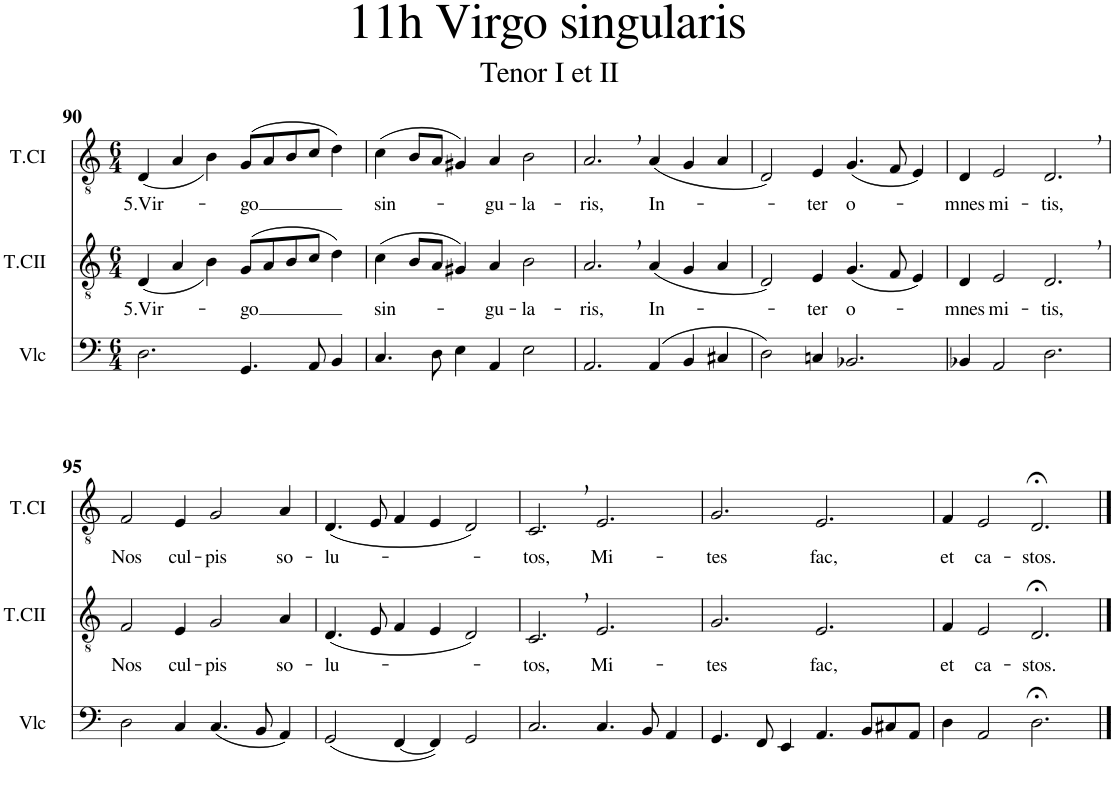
**kern	**kern	**text	**kern	**text
*part3	*part2	*part2	*part1	*part1
*staff3	*staff2	*staff2	*staff1	*staff1
*I"Violoncelle	*I"Ténor CII	*	*I"Tenor CI	*
*I'Vlc	*I'T.CII	*	*I'T.CI	*
!!LO:PB:g=z
*clefF4	*clefGv2	*	*clefGv2	*
*k[]	*k[]	*	*k[]	*
*M6/4	*M6/4	*	*M6/4	*
=90	=90	=90	=90	=90
!	!	!LO:LY:b	!	!LO:LY:b
2.D\	(<4D/	5.Vir-	(<4D/	5.Vir-
.	4A/	.	4A/	.
.	4B\)	.	4B\)	.
!	!	!LO:LY:b	!	!LO:LY:b
4.GG/	(8G/L	-go	(8G/L	-go
.	8A/	.	8A/	.
.	8B/	.	8B/	.
8AA/	8c/J	.	8c/J	.
4BB/	4d\)	.	4d\)	.
=91	=91	=91	=91	=91
!	!	!LO:LY:b	!	!LO:LY:b
4.C/	(4c\	sin-	(4c\	sin-
.	8B/L	.	8B/L	.
8D\	8A/J	.	8A/J	.
4E\	4G#X/)	.	4G#X/)	.
!	!	!LO:LY:b	!	!LO:LY:b
4AA/	4A/	-gu-	4A/	-gu-
!	!	!LO:LY:b	!	!LO:LY:b
2E\	2B\	-la-	2B\	-la-
=92	=92	=92	=92	=92
!	!	!LO:LY:b	!	!LO:LY:b
2.AA/	2.A,/	-ris,	2.A,/	-ris,
!	!	!LO:LY:b	!	!LO:LY:b
(4AA/	(4A/	In-	(4A/	In-
4BB/	4G/	.	4G/	.
4C#X/	4A/	.	4A/	.
=93	=93	=93	=93	=93
2D\)	2D/)	.	2D/)	.
!	!	!LO:LY:b	!	!LO:LY:b
4Cn/	4E/	-ter	4E/	-ter
!	!	!LO:LY:b	!	!LO:LY:b
2.BB-X/	(4.G/	o-	(4.G/	o-
.	8F/	.	8F/	.
.	4E/)	.	4E/)	.
=94	=94	=94	=94	=94
!	!	!LO:LY:b	!	!LO:LY:b
4BB-X/	4D/	-mnes	4D/	-mnes
!	!	!LO:LY:b	!	!LO:LY:b
2AA/	2E/	mi-	2E/	mi-
!	!	!LO:LY:b	!	!LO:LY:b
2.D\	2.D,/	-tis,	2.D,/	-tis,
!!LO:LB:g=z
=95	=95	=95	=95	=95
!	!	!LO:LY:b	!	!LO:LY:b
2D\	2F/	Nos	2F/	Nos
!	!	!LO:LY:b	!	!LO:LY:b
4C/	4E/	cul-	4E/	cul-
!	!	!LO:LY:b	!	!LO:LY:b
(4.C/	2G/	-pis	2G/	-pis
8BB/	.	.	.	.
!	!	!LO:LY:b	!	!LO:LY:b
4AA/)	4A/	so-	4A/	so-
=96	=96	=96	=96	=96
!	!	!LO:LY:b	!	!LO:LY:b
(2GG/	(4.D/	-lu-	(4.D/	-lu-
.	8E/	.	8E/	.
[4FF/	4F/	.	4F/	.
4FF/])	4E/	.	4E/	.
2GG/	2D/)	.	2D/)	.
=97	=97	=97	=97	=97
!	!	!LO:LY:b	!	!LO:LY:b
2.C/	2.C,/	-tos,	2.C,/	-tos,
!	!	!LO:LY:b	!	!LO:LY:b
4.C/	2.E/	Mi-	2.E/	Mi-
8BB/	.	.	.	.
4AA/	.	.	.	.
=98	=98	=98	=98	=98
!	!	!LO:LY:b	!	!LO:LY:b
4.GG/	2.G/	-tes	2.G/	-tes
8FF/	.	.	.	.
4EE/	.	.	.	.
!	!	!LO:LY:b	!	!LO:LY:b
4.AA/	2.E/	fac,	2.E/	fac,
8BB/L	.	.	.	.
8C#X/	.	.	.	.
8AA/J	.	.	.	.
=99	=99	=99	=99	=99
!	!	!LO:LY:b	!	!LO:LY:b
4D\	4F/	et	4F/	et
!	!	!LO:LY:b	!	!LO:LY:b
2AA/	2E/	ca-	2E/	ca-
!	!	!LO:LY:b	!	!LO:LY:b
2.D;<\	2.D;</	-stos.	2.D;</	-stos.
==	==	==	==	==
*-	*-	*-	*-	*-
